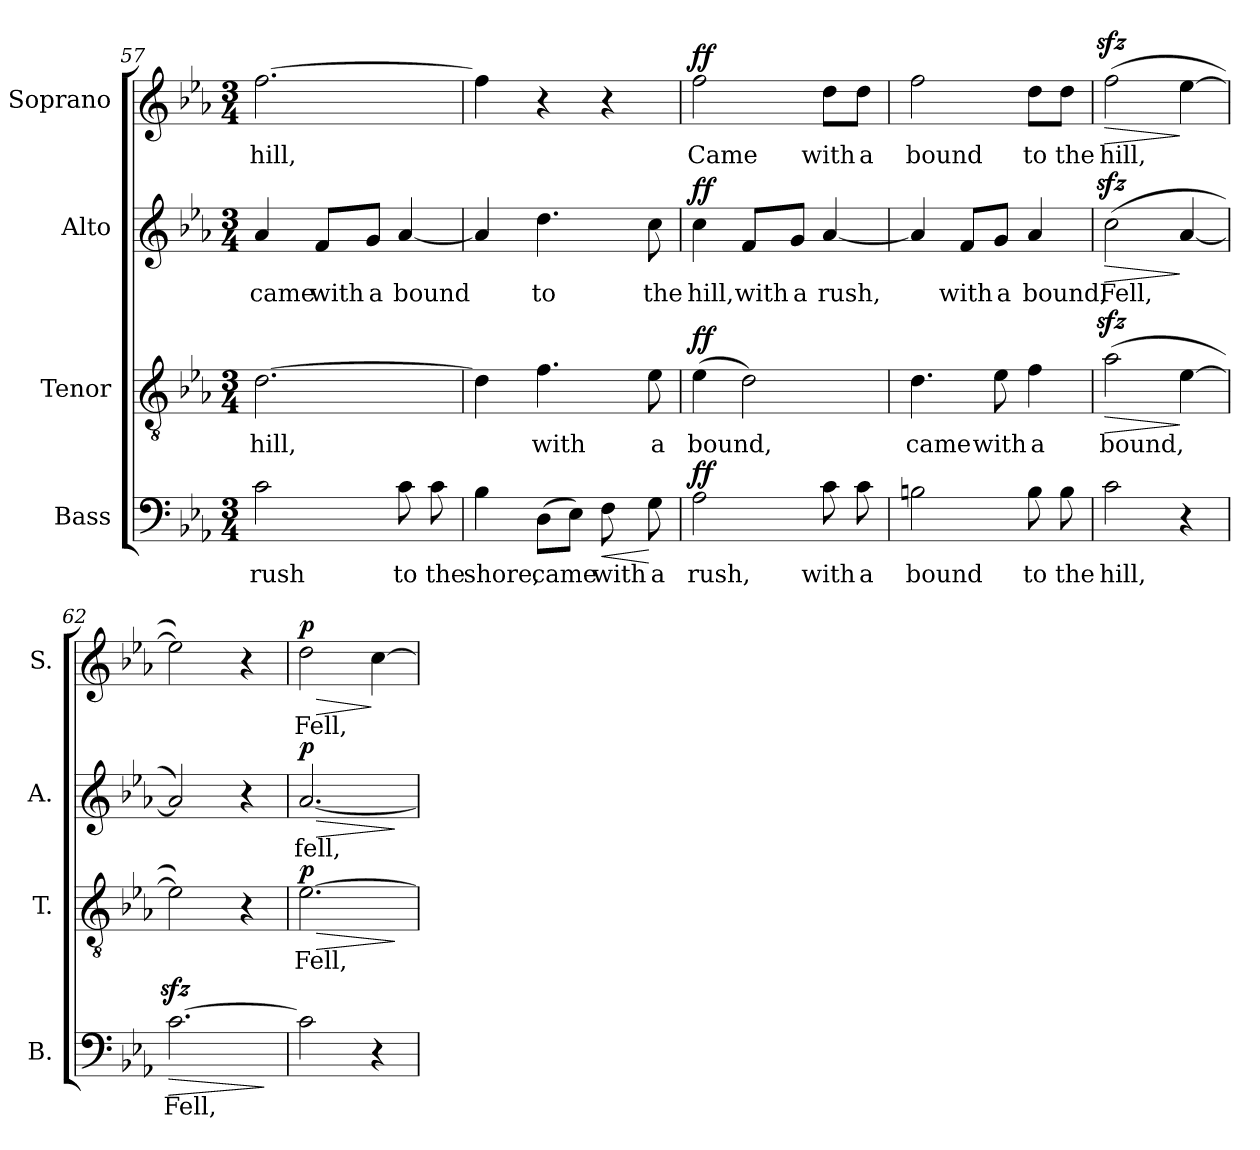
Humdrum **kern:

**kern	**text	**dynam	**kern	**text	**dynam	**kern	**text	**dynam	**kern	**text	**dynam
*part4	*part4	*part4	*part3	*part3	*part3	*part2	*part2	*part2	*part1	*part1	*part1
*staff4	*staff4	*staff4	*staff3	*staff3	*staff3	*staff2	*staff2	*staff2	*staff1	*staff1	*staff1
*I"Bass	*	*	*I"Tenor	*	*	*I"Alto	*	*	*I"Soprano	*	*
*I'B.	*	*	*I'T.	*	*	*I'A.	*	*	*I'S.	*	*
*clefF4	*	*	*clefGv2	*	*	*clefG2	*	*	*clefG2	*	*
*	*	*	*ITrd7c12	*	*	*	*	*	*	*	*
*k[b-e-a-]	*	*	*k[b-e-a-]	*	*	*k[b-e-a-]	*	*	*k[b-e-a-]	*	*
*E-:	*	*	*E-:	*	*	*E-:	*	*	*E-:	*	*
*M3/4	*	*	*M3/4	*	*	*M3/4	*	*	*M3/4	*	*
=57	=57	=57	=57	=57	=57	=57	=57	=57	=57	=57	=57
!	!LO:LY:b:color=#000000	!	!	!	!	!	!	!	!	!	!
!	!	!	!	!LO:LY:b:color=#000000	!	!	!	!	!	!	!
!	!	!	!	!	!	!	!LO:LY:b:color=#000000	!	!	!	!
!	!	!	!	!	!	!	!	!	!	!LO:LY:b:color=#000000	!
2ci\	rush	.	[2.Di\	hill,	.	4a-i/	came	.	[2.ffi\	hill,	.
!	!	!	!	!	!	!	!LO:LY:b:color=#000000	!	!	!	!
.	.	.	.	.	.	8fi/L	with	.	.	.	.
!	!	!	!	!	!	!	!LO:LY:b:color=#000000	!	!	!	!
.	.	.	.	.	.	8gi/J	a	.	.	.	.
!	!LO:LY:b:color=#000000	!	!	!	!	!	!	!	!	!	!
!	!	!	!	!	!	!	!LO:LY:b:color=#000000	!	!	!	!
8ci\	to	.	.	.	.	[4a-i/	bound	.	.	.	.
!	!LO:LY:b:color=#000000	!	!	!	!	!	!	!	!	!	!
8ci\	the	.	.	.	.	.	.	.	.	.	.
=58	=58	=58	=58	=58	=58	=58	=58	=58	=58	=58	=58
!	!LO:LY:b:color=#000000	!	!	!	!	!	!	!	!	!	!
4B-i\	shore,	.	4Di\]	.	.	4a-i/]	.	.	4ffi\]	.	.
!	!LO:LY:b:color=#000000	!	!	!	!	!	!	!	!	!	!
!	!	!	!	!LO:LY:b:color=#000000	!	!	!	!	!	!	!
!	!	!	!	!	!	!	!LO:LY:b:color=#000000	!	!	!	!
(8Di\L	came	.	4.Fi\	with	.	4.ddi\	to	.	4r	.	.
8E-i\J)	.	.	.	.	.	.	.	.	.	.	.
!	!LO:LY:b:color=#000000	!LO:HP:b	!	!	!	!	!	!	!	!	!
8Fi\	with	<	.	.	.	.	.	.	4r	.	.
!	!LO:LY:b:color=#000000	!	!	!	!	!	!	!	!	!	!
!	!	!	!	!LO:LY:b:color=#000000	!	!	!	!	!	!	!
!	!	!	!	!	!	!	!LO:LY:b:color=#000000	!	!	!	!
8Gi\	a	[	8E-i\	a	.	8cci\	the	.	.	.	.
=59	=59	=59	=59	=59	=59	=59	=59	=59	=59	=59	=59
!	!LO:LY:b:color=#000000	!	!	!	!	!	!	!	!	!	!
!	!	!	!	!LO:LY:b:color=#000000	!	!	!	!	!	!	!
!	!	!	!	!	!	!	!LO:LY:b:color=#000000	!	!	!	!
!	!	!	!	!	!	!	!	!	!	!LO:LY:b:color=#000000	!
2A-i\	rush,	ff	(4E-i\	bound,	ff	4cci\	hill,	ff	2ffi\	Came	ff
!	!	!	!	!	!	!	!LO:LY:b:color=#000000	!	!	!	!
.	.	.	2Di\)	.	.	8fi/L	with	.	.	.	.
!	!	!	!	!	!	!	!LO:LY:b:color=#000000	!	!	!	!
.	.	.	.	.	.	8gi/J	a	.	.	.	.
!	!LO:LY:b:color=#000000	!	!	!	!	!	!	!	!	!	!
!	!	!	!	!	!	!	!LO:LY:b:color=#000000	!	!	!	!
!	!	!	!	!	!	!	!	!	!	!LO:LY:b:color=#000000	!
8ci\	with	.	.	.	.	[4a-i/	rush,	.	8ddi\L	with	.
!	!LO:LY:b:color=#000000	!	!	!	!	!	!	!	!	!	!
!	!	!	!	!	!	!	!	!	!	!LO:LY:b:color=#000000	!
8ci\	a	.	.	.	.	.	.	.	8ddi\J	a	.
=60	=60	=60	=60	=60	=60	=60	=60	=60	=60	=60	=60
!	!LO:LY:b:color=#000000	!	!	!	!	!	!	!	!	!	!
!	!	!	!	!LO:LY:b:color=#000000	!	!	!	!	!	!	!
!	!	!	!	!	!	!	!	!	!	!LO:LY:b:color=#000000	!
2Bni\	bound	.	4.Di\	came	.	4a-i/]	.	.	2ffi\	bound	.
!	!	!	!	!	!	!	!LO:LY:b:color=#000000	!	!	!	!
.	.	.	.	.	.	8fi/L	with	.	.	.	.
!	!	!	!	!LO:LY:b:color=#000000	!	!	!	!	!	!	!
!	!	!	!	!	!	!	!LO:LY:b:color=#000000	!	!	!	!
.	.	.	8E-i\	with	.	8gi/J	a	.	.	.	.
!	!LO:LY:b:color=#000000	!	!	!	!	!	!	!	!	!	!
!	!	!	!	!LO:LY:b:color=#000000	!	!	!	!	!	!	!
!	!	!	!	!	!	!	!LO:LY:b:color=#000000	!	!	!	!
!	!	!	!	!	!	!	!	!	!	!LO:LY:b:color=#000000	!
8Bi\	to	.	4Fi\	a	.	4a-i/	bound,	.	8ddi\L	to	.
!	!LO:LY:b:color=#000000	!	!	!	!	!	!	!	!	!	!
!	!	!	!	!	!	!	!	!	!	!LO:LY:b:color=#000000	!
8Bi\	the	.	.	.	.	.	.	.	8ddi\J	the	.
=61	=61	=61	=61	=61	=61	=61	=61	=61	=61	=61	=61
!	!LO:LY:b:color=#000000	!	!	!	!	!	!	!	!	!	!
!	!	!	!	!LO:LY:b:color=#000000	!LO:HP:b	!	!	!	!	!	!
!	!	!	!	!	!	!	!LO:LY:b:color=#000000	!LO:HP:b	!	!	!
!	!	!	!	!	!	!	!	!	!	!LO:LY:b:color=#000000	!LO:HP:b
2ci\	hill,	.	(2A-zzi\	bound,	>	(2cczzi\	Fell,	>	(2ffzzi\	hill,	>
4r	.	.	[4E-i\	.	]	[4a-i/	.	]	[4ee-i\	.	]
=62	=62	=62	=62	=62	=62	=62	=62	=62	=62	=62	=62
!	!LO:LY:b:color=#000000	!LO:HP:b	!	!	!	!	!	!	!	!	!
[2.czzi\	Fell,	>	2E-i\])	.	.	2a-i/])	.	.	2ee-i\])	.	.
.	.	.	4r	.	.	4r	.	.	4r	.	.
.	.	]	.	.	.	.	.	.	.	.	.
!!LO:LB:g=z
=63	=63	=63	=63	=63	=63	=63	=63	=63	=63	=63	=63
!	!	!	!	!LO:LY:b:color=#000000	!LO:HP:b	!	!	!	!	!	!
!	!	!	!	!	!	!	!LO:LY:b:color=#000000	!LO:HP:b	!	!	!
!	!	!	!	!	!	!	!	!	!	!LO:LY:b:color=#000000	!LO:HP:b
2ci\]	.	.	[2.E-i\	Fell,	> p	[2.a-i/	fell,	> p	2ddi\	Fell,	> p
4r	.	.	.	.	.	.	.	.	[4cci\	.	]
.	.	.	.	.	]	.	.	]	.	.	.
=	=	=	=	=	=	=	=	=	=	=	=
*-	*-	*-	*-	*-	*-	*-	*-	*-	*-	*-	*-
